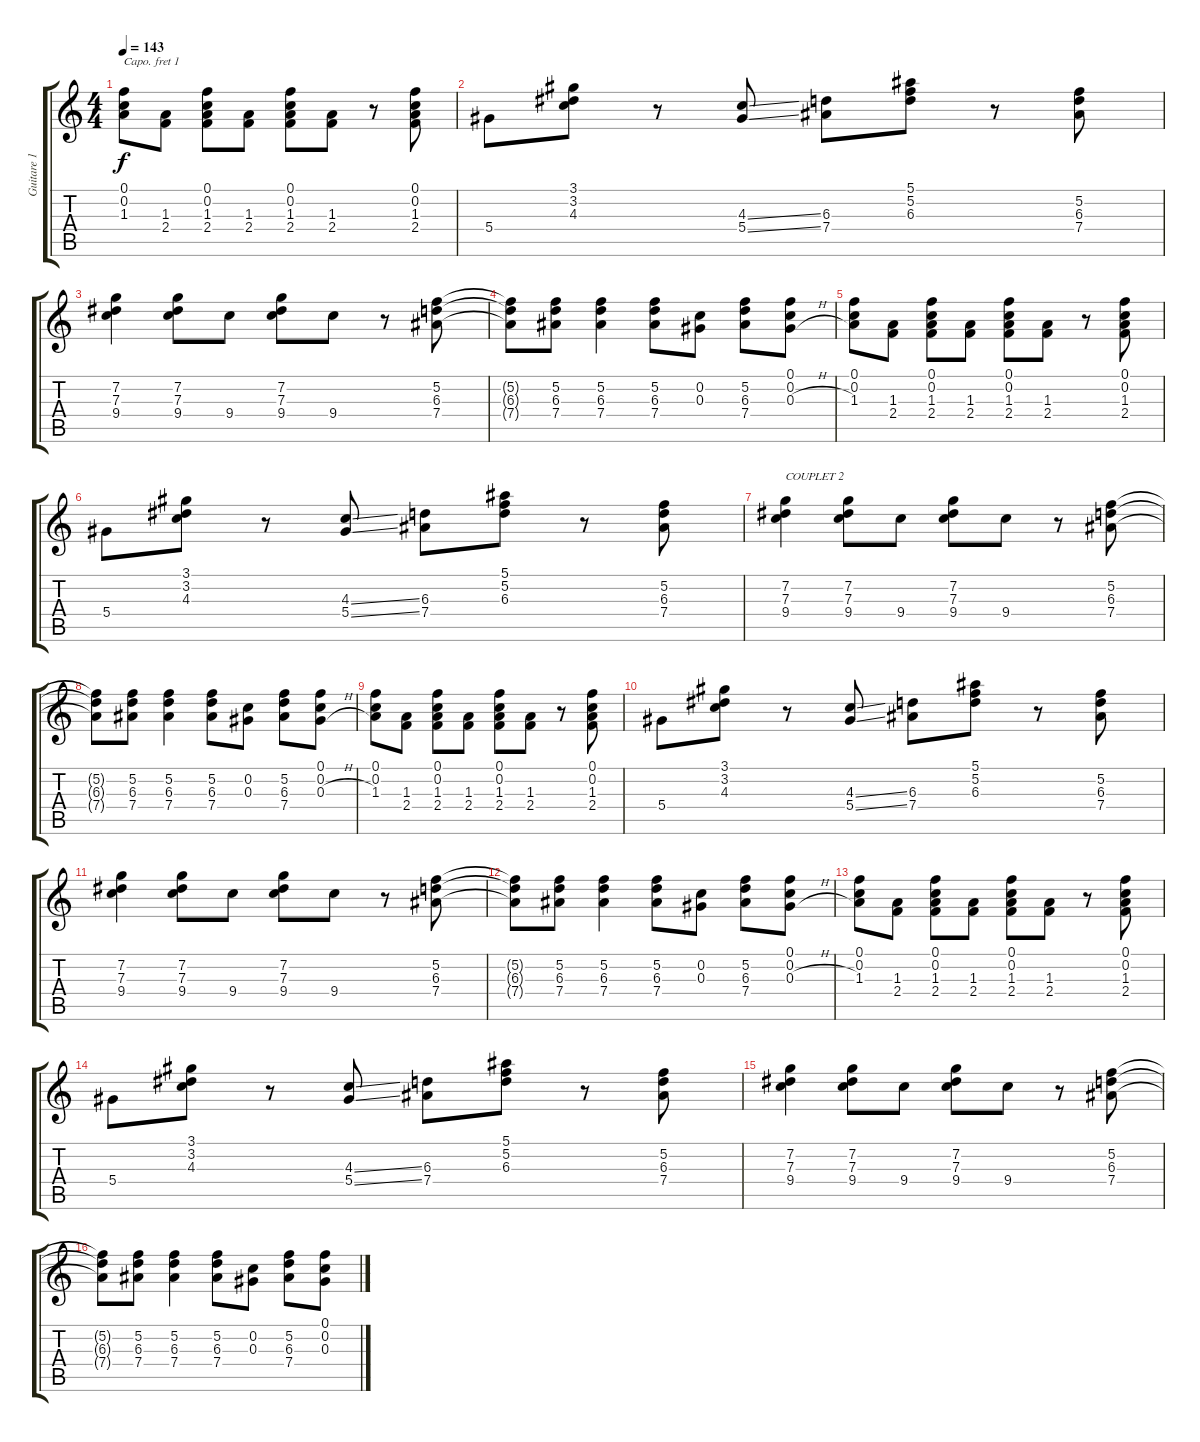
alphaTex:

\track ("Guitare 1" "Guitare 1") {instrument electricguitarclean}
\staff {score tabs}
\capo 1
\tuning (E4 B3 G3 D3 A2 E2) {hide}
\ts (4 4)
\tempo 143
\clef g2
\ks c
(0.1 0.2 1.3).8{dy f} (1.3 2.4).8 (0.1 0.2 1.3 2.4).8 (1.3 2.4).8 (0.1 0.2 1.3 2.4).8 (1.3 2.4).8 r.8 (0.1 0.2 1.3 2.4).8 |
5.4.8 (3.1 3.2 4.3).8 r.8 (4.3{ss} 5.4{ss}).8 (6.3 7.4).8 (5.1 5.2 6.3).8 r.8 (5.2 6.3 7.4).8 |
(7.2 7.3 9.4).4 (7.2 7.3 9.4).8 9.4.8 (7.2 7.3 9.4).8 9.4.8 r.8 (5.2 6.3 7.4).8 |
(5.2{t} 6.3{t} 7.4{t}).8 (5.2 6.3 7.4).8 (5.2 6.3 7.4).4 (5.2 6.3 7.4).8 (0.2 0.3).8 (5.2 6.3 7.4).8 (0.1 0.2 0.3{h}).8 |
(0.1 0.2 1.3).8 (1.3 2.4).8 (0.1 0.2 1.3 2.4).8 (1.3 2.4).8 (0.1 0.2 1.3 2.4).8 (1.3 2.4).8 r.8 (0.1 0.2 1.3 2.4).8 |
5.4.8 (3.1 3.2 4.3).8 r.8 (4.3{ss} 5.4{ss}).8 (6.3 7.4).8 (5.1 5.2 6.3).8 r.8 (5.2 6.3 7.4).8 |
(7.2 7.3 9.4).4{txt "COUPLET 2"} (7.2 7.3 9.4).8 9.4.8 (7.2 7.3 9.4).8 9.4.8 r.8 (5.2 6.3 7.4).8 |
(5.2{t} 6.3{t} 7.4{t}).8 (5.2 6.3 7.4).8 (5.2 6.3 7.4).4 (5.2 6.3 7.4).8 (0.2 0.3).8 (5.2 6.3 7.4).8 (0.1 0.2 0.3{h}).8 |
(0.1 0.2 1.3).8 (1.3 2.4).8 (0.1 0.2 1.3 2.4).8 (1.3 2.4).8 (0.1 0.2 1.3 2.4).8 (1.3 2.4).8 r.8 (0.1 0.2 1.3 2.4).8 |
5.4.8 (3.1 3.2 4.3).8 r.8 (4.3{ss} 5.4{ss}).8 (6.3 7.4).8 (5.1 5.2 6.3).8 r.8 (5.2 6.3 7.4).8 |
(7.2 7.3 9.4).4 (7.2 7.3 9.4).8 9.4.8 (7.2 7.3 9.4).8 9.4.8 r.8 (5.2 6.3 7.4).8 |
(5.2{t} 6.3{t} 7.4{t}).8 (5.2 6.3 7.4).8 (5.2 6.3 7.4).4 (5.2 6.3 7.4).8 (0.2 0.3).8 (5.2 6.3 7.4).8 (0.1 0.2 0.3{h}).8 |
(0.1 0.2 1.3).8 (1.3 2.4).8 (0.1 0.2 1.3 2.4).8 (1.3 2.4).8 (0.1 0.2 1.3 2.4).8 (1.3 2.4).8 r.8 (0.1 0.2 1.3 2.4).8 |
5.4.8 (3.1 3.2 4.3).8 r.8 (4.3{ss} 5.4{ss}).8 (6.3 7.4).8 (5.1 5.2 6.3).8 r.8 (5.2 6.3 7.4).8 |
(7.2 7.3 9.4).4 (7.2 7.3 9.4).8 9.4.8 (7.2 7.3 9.4).8 9.4.8 r.8 (5.2 6.3 7.4).8 |
(5.2{t} 6.3{t} 7.4{t}).8 (5.2 6.3 7.4).8 (5.2 6.3 7.4).4 (5.2 6.3 7.4).8 (0.2 0.3).8 (5.2 6.3 7.4).8 (0.1 0.2 0.3{h}).8
